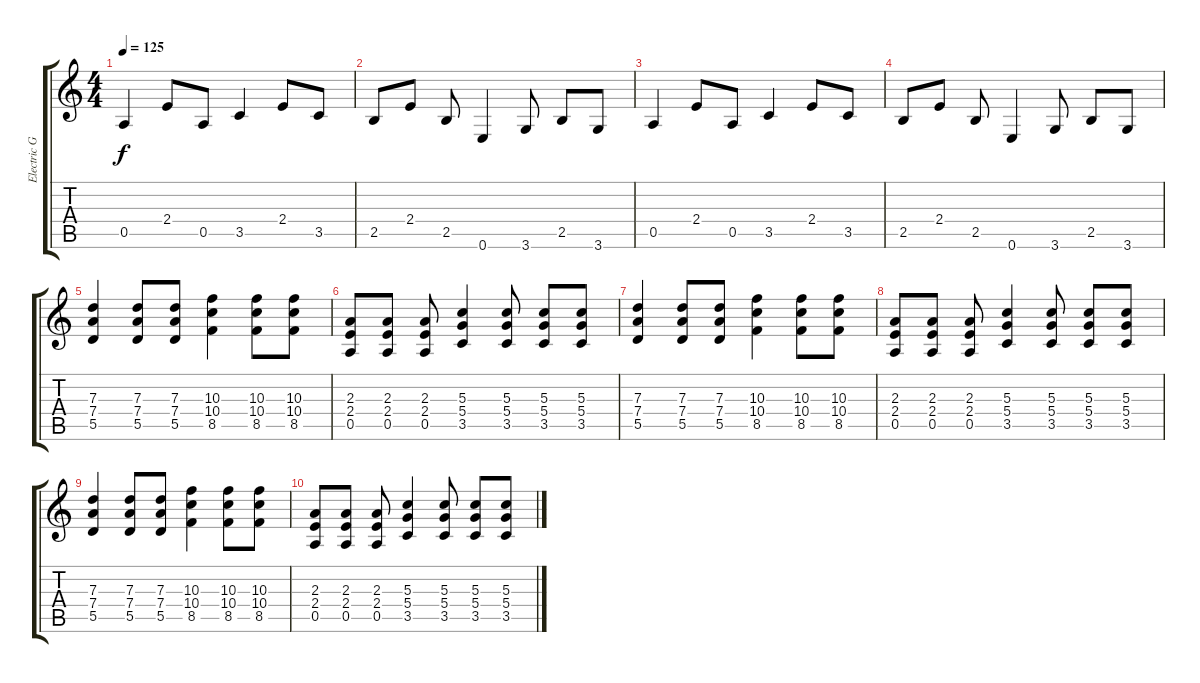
\track ("Electric Guitar" "Electric G") {instrument electricguitarclean}
\staff {score tabs}
\tuning (E4 B3 G3 D3 A2 E2) {hide}
\ts (4 4)
\tempo 125
\clef g2
\ks c
0.5.4{dy f} 2.4.8 0.5.8 3.5.4 2.4.8 3.5.8 |
2.5.8 2.4.8 2.5.8 0.6.4 3.6.8 2.5.8 3.6.8 |
0.5.4 2.4.8 0.5.8 3.5.4 2.4.8 3.5.8 |
2.5.8 2.4.8 2.5.8 0.6.4 3.6.8 2.5.8 3.6.8 |
(7.3 7.4 5.5).4 (7.3 7.4 5.5).8 (7.3 7.4 5.5).8 (10.3 10.4 8.5).4 (10.3 10.4 8.5).8 (10.3 10.4 8.5).8 |
(2.3 2.4 0.5).8 (2.3 2.4 0.5).8 (2.3 2.4 0.5).8 (5.3 5.4 3.5).4 (5.3 5.4 3.5).8 (5.3 5.4 3.5).8 (5.3 5.4 3.5).8 |
(7.3 7.4 5.5).4 (7.3 7.4 5.5).8 (7.3 7.4 5.5).8 (10.3 10.4 8.5).4 (10.3 10.4 8.5).8 (10.3 10.4 8.5).8 |
(2.3 2.4 0.5).8 (2.3 2.4 0.5).8 (2.3 2.4 0.5).8 (5.3 5.4 3.5).4 (5.3 5.4 3.5).8 (5.3 5.4 3.5).8 (5.3 5.4 3.5).8 |
(7.3 7.4 5.5).4 (7.3 7.4 5.5).8 (7.3 7.4 5.5).8 (10.3 10.4 8.5).4 (10.3 10.4 8.5).8 (10.3 10.4 8.5).8 |
(2.3 2.4 0.5).8 (2.3 2.4 0.5).8 (2.3 2.4 0.5).8 (5.3 5.4 3.5).4 (5.3 5.4 3.5).8 (5.3 5.4 3.5).8 (5.3 5.4 3.5).8
